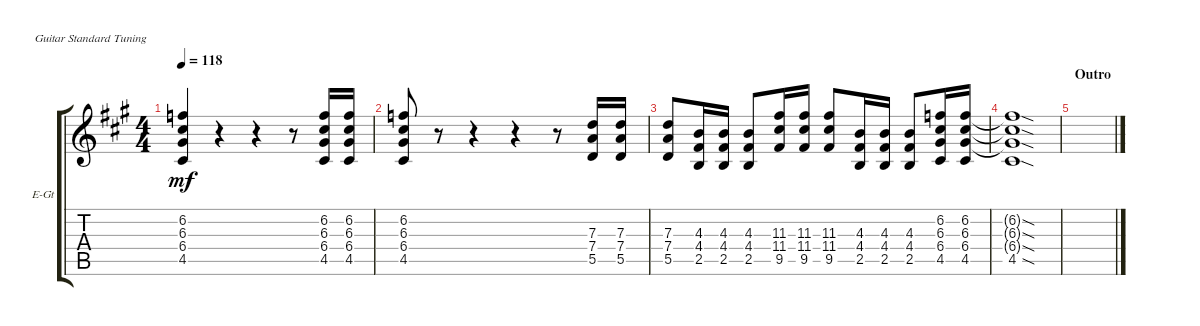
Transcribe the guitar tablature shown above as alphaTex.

\defaultSystemsLayout 4
\bracketExtendMode groupsimilarinstruments
\firstSystemTrackNameOrientation horizontal
\otherSystemsTrackNameOrientation horizontal
\track ("VINNIE VINCENT RHYTHM" "E-Gt") {solo instrument distortionguitar}
\staff {score tabs}
\tuning (E4 B3 G3 D3 A2 E2)
\ts (4 4)
\tempo 118
\clef g2
\ks a
(4.5 6.4 6.3 6.2).4{dy mf} r.4 r.4 r.8 (4.5 6.4 6.3 6.2).16 (6.3 6.4 4.5 6.2).16 |
(4.5 6.4 6.3 6.2).8 r.8 r.4 r.4 r.8 (5.5 7.4 7.3).16 (7.3 7.4 5.5).16 |
(5.5 7.4 7.3).8 (4.3 4.4 2.5).16 (4.3 4.4 2.5).16 (2.5 4.4 4.3).8 (11.3 11.4 9.5).16 (9.5 11.4 11.3).16 (9.5 11.4 11.3).8 (4.3 4.4 2.5).16 (2.5 4.4 4.3).16 (2.5 4.4 4.3).8 (6.2 6.3 6.4 4.5).16 (4.5 6.4 6.3 6.2).16 |
(4.5{sod} 6.4{sod t} 6.3{sod t} 6.2{sod t}).1 |
\section ("" "Outro")
